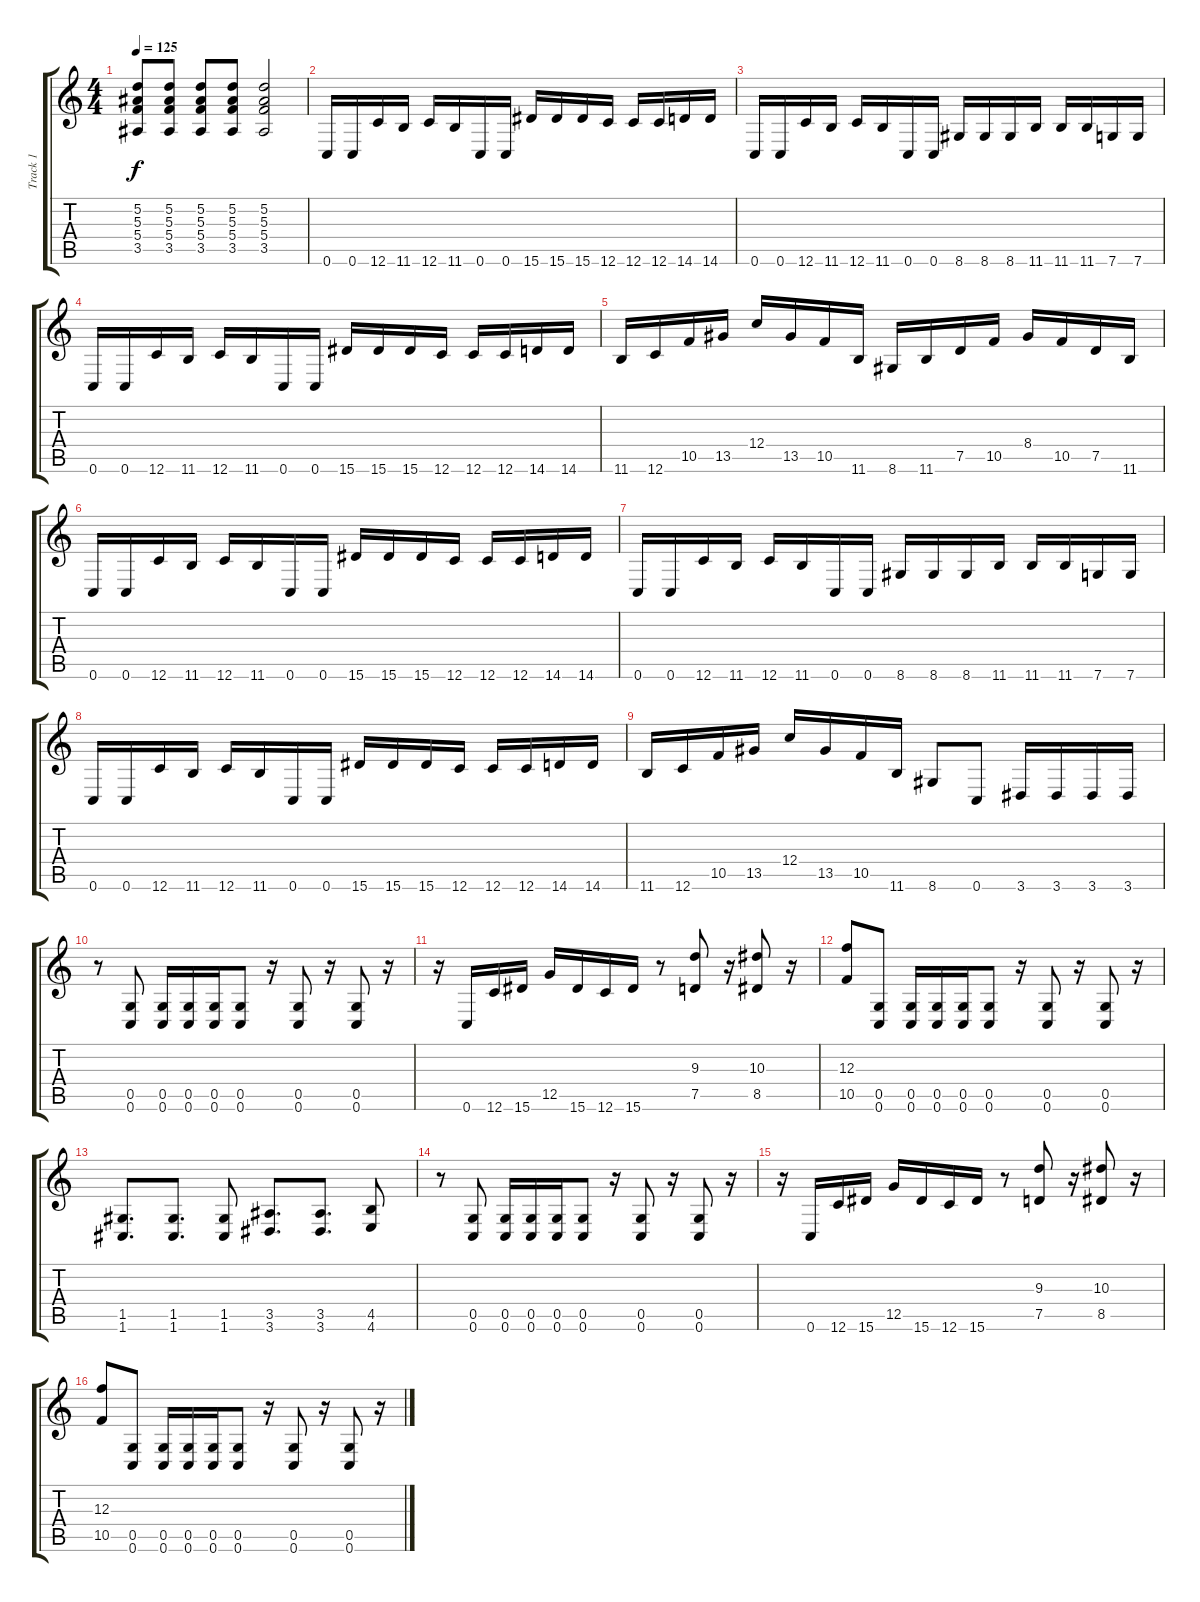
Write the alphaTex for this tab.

\track ("Track 1" "Track 1") {instrument overdrivenguitar}
\staff {score tabs}
\tuning (D4 A3 F3 C3 G2 C2) {hide}
\ts (4 4)
\tempo 125
\clef g2
\ks c
(5.2 5.3 5.4 3.5).8{dy f} (5.2 5.3 5.4 3.5).8 (5.2 5.3 5.4 3.5).8 (5.2 5.3 5.4 3.5).8 (5.2 5.3 5.4 3.5).2 |
0.6.16 0.6.16 12.6.16 11.6.16 12.6.16 11.6.16 0.6.16 0.6.16 15.6.16 15.6.16 15.6.16 12.6.16 12.6.16 12.6.16 14.6.16 14.6.16 |
0.6.16 0.6.16 12.6.16 11.6.16 12.6.16 11.6.16 0.6.16 0.6.16 8.6.16 8.6.16 8.6.16 11.6.16 11.6.16 11.6.16 7.6.16 7.6.16 |
0.6.16 0.6.16 12.6.16 11.6.16 12.6.16 11.6.16 0.6.16 0.6.16 15.6.16 15.6.16 15.6.16 12.6.16 12.6.16 12.6.16 14.6.16 14.6.16 |
11.6.16 12.6.16 10.5.16 13.5.16 12.4.16 13.5.16 10.5.16 11.6.16 8.6.16 11.6.16 7.5.16 10.5.16 8.4.16 10.5.16 7.5.16 11.6.16 |
0.6.16 0.6.16 12.6.16 11.6.16 12.6.16 11.6.16 0.6.16 0.6.16 15.6.16 15.6.16 15.6.16 12.6.16 12.6.16 12.6.16 14.6.16 14.6.16 |
0.6.16 0.6.16 12.6.16 11.6.16 12.6.16 11.6.16 0.6.16 0.6.16 8.6.16 8.6.16 8.6.16 11.6.16 11.6.16 11.6.16 7.6.16 7.6.16 |
0.6.16 0.6.16 12.6.16 11.6.16 12.6.16 11.6.16 0.6.16 0.6.16 15.6.16 15.6.16 15.6.16 12.6.16 12.6.16 12.6.16 14.6.16 14.6.16 |
11.6.16 12.6.16 10.5.16 13.5.16 12.4.16 13.5.16 10.5.16 11.6.16 8.6.8 0.6.8 3.6.16 3.6.16 3.6.16 3.6.16 |
r.8 (0.5 0.6).8 (0.5 0.6).16 (0.5 0.6).16 (0.5 0.6).16 (0.5 0.6).8 r.16 (0.5 0.6).8 r.16 (0.5 0.6).8 r.16 |
r.16 0.6.16 12.6.16 15.6.16 12.5.16 15.6.16 12.6.16 15.6.16 r.8 (9.3 7.5).8 r.16 (10.3 8.5).8 r.16 |
(12.3 10.5).8 (0.5 0.6).8 (0.5 0.6).16 (0.5 0.6).16 (0.5 0.6).16 (0.5 0.6).8 r.16 (0.5 0.6).8 r.16 (0.5 0.6).8 r.16 |
(1.5 1.6).8{d} (1.5 1.6).8{d} (1.5 1.6).8 (3.5 3.6).8{d} (3.5 3.6).8{d} (4.5 4.6).8 |
r.8 (0.5 0.6).8 (0.5 0.6).16 (0.5 0.6).16 (0.5 0.6).16 (0.5 0.6).8 r.16 (0.5 0.6).8 r.16 (0.5 0.6).8 r.16 |
r.16 0.6.16 12.6.16 15.6.16 12.5.16 15.6.16 12.6.16 15.6.16 r.8 (9.3 7.5).8 r.16 (10.3 8.5).8 r.16 |
(12.3 10.5).8 (0.5 0.6).8 (0.5 0.6).16 (0.5 0.6).16 (0.5 0.6).16 (0.5 0.6).8 r.16 (0.5 0.6).8 r.16 (0.5 0.6).8 r.16
